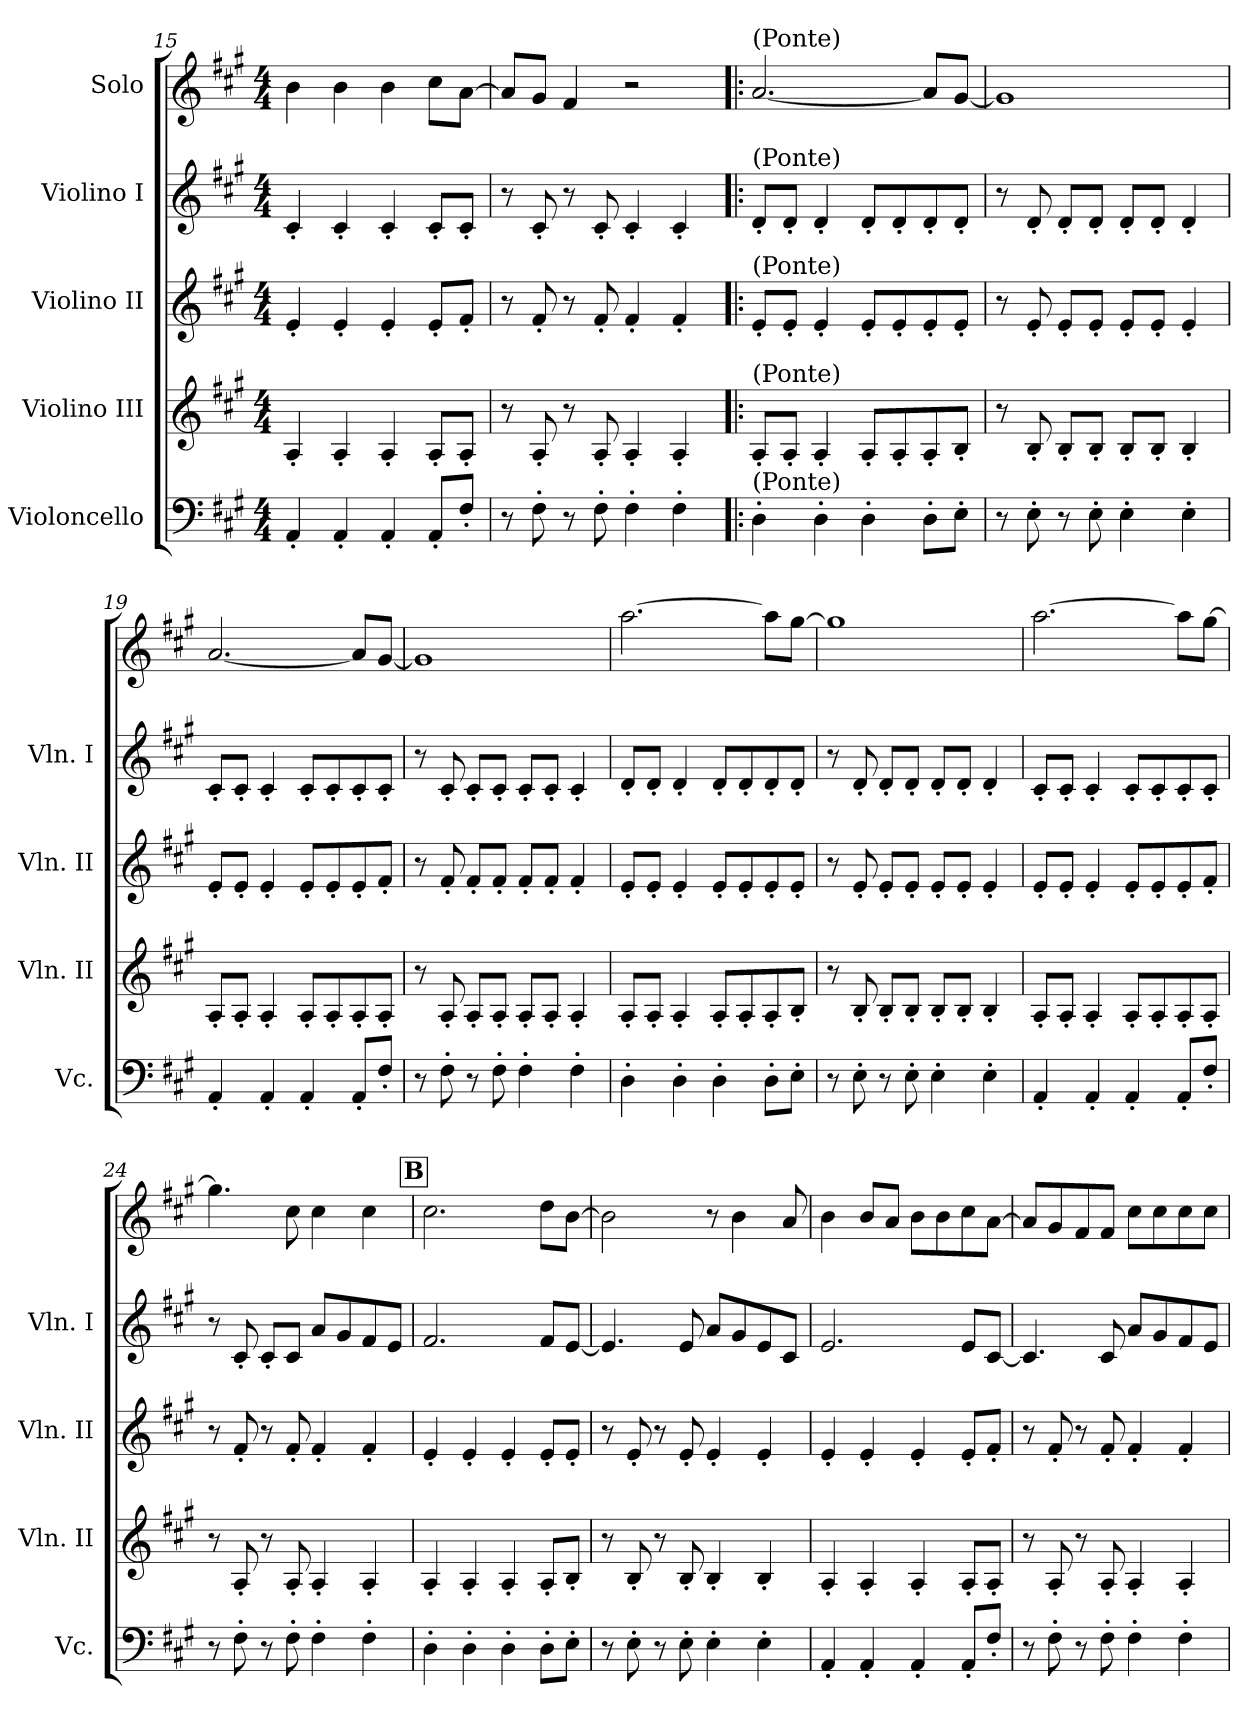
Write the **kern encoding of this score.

**kern	**kern	**kern	**kern	**kern
*part5	*part4	*part3	*part2	*part1
*staff5	*staff4	*staff3	*staff2	*staff1
*I"Violoncello	*I"Violino III	*I"Violino II	*I"Violino I	*I"Solo
*I'Vc.	*I'Vln. II	*I'Vln. II	*I'Vln. I	*
*clefF4	*clefG2	*clefG2	*clefG2	*clefG2
*k[f#c#g#]	*k[f#c#g#]	*k[f#c#g#]	*k[f#c#g#]	*k[f#c#g#]
*A:	*A:	*A:	*A:	*A:
*M4/4	*M4/4	*M4/4	*M4/4	*M4/4
=15	=15	=15	=15	=15
4AA'/	4A'/	4e'/	4c#'/	4b\
4AA'/	4A'/	4e'/	4c#'/	4b\
4AA'/	4A'/	4e'/	4c#'/	4b\
8AA'/L	8A'/L	8e'/L	8c#'/L	8cc#\L
8F#'/J	8A'/J	8f#'/J	8c#'/J	[8a\J
=16	=16	=16	=16	=16
8r	8r	8r	8r	8a/L]
8F#'\	8A'/	8f#'/	8c#'/	8g#/J
8r	8r	8r	8r	4f#/
8F#'\	8A'/	8f#'/	8c#'/	.
4F#'\	4A'/	4f#'/	4c#'/	2r
4F#'\	4A'/	4f#'/	4c#'/	.
=17!|:	=17!|:	=17!|:	=17!|:	=17!|:
!	!	!	!	!LO:TX:a:t=(Ponte)
!	!	!	!LO:TX:a:t=(Ponte)	!
!	!	!LO:TX:a:t=(Ponte)	!	!
!	!LO:TX:a:t=(Ponte)	!	!	!
!LO:TX:a:t=(Ponte)	!	!	!	!
4D'\	8A'/L	8e'/L	8d'/L	[2.a/
.	8A'/J	8e'/J	8d'/J	.
4D'\	4A'/	4e'/	4d'/	.
4D'\	8A'/L	8e'/L	8d'/L	.
.	8A'/	8e'/	8d'/	.
8D'\L	8A'/	8e'/	8d'/	8a/L]
8E'\J	8B'/J	8e'/J	8d'/J	[8g#/J
!!LO:PB:g=z
=18	=18	=18	=18	=18
8r	8r	8r	8r	1g#]
8E'\	8B'/	8e'/	8d'/	.
8r	8B'/L	8e'/L	8d'/L	.
8E'\	8B'/J	8e'/J	8d'/J	.
4E'\	8B'/L	8e'/L	8d'/L	.
.	8B'/J	8e'/J	8d'/J	.
4E'\	4B'/	4e'/	4d'/	.
=19	=19	=19	=19	=19
4AA'/	8A'/L	8e'/L	8c#'/L	[2.a/
.	8A'/J	8e'/J	8c#'/J	.
4AA'/	4A'/	4e'/	4c#'/	.
4AA'/	8A'/L	8e'/L	8c#'/L	.
.	8A'/	8e'/	8c#'/	.
8AA'/L	8A'/	8e'/	8c#'/	8a/L]
8F#'/J	8A'/J	8f#'/J	8c#'/J	[8g#/J
=20	=20	=20	=20	=20
8r	8r	8r	8r	1g#]
8F#'\	8A'/	8f#'/	8c#'/	.
8r	8A'/L	8f#'/L	8c#'/L	.
8F#'\	8A'/J	8f#'/J	8c#'/J	.
4F#'\	8A'/L	8f#'/L	8c#'/L	.
.	8A'/J	8f#'/J	8c#'/J	.
4F#'\	4A'/	4f#'/	4c#'/	.
!!LO:LB:g=z
=21	=21	=21	=21	=21
4D'\	8A'/L	8e'/L	8d'/L	[2.aa\
.	8A'/J	8e'/J	8d'/J	.
4D'\	4A'/	4e'/	4d'/	.
4D'\	8A'/L	8e'/L	8d'/L	.
.	8A'/	8e'/	8d'/	.
8D'\L	8A'/	8e'/	8d'/	8aa\L]
8E'\J	8B'/J	8e'/J	8d'/J	[8gg#\J
!!LO:PB:g=z
=22	=22	=22	=22	=22
8r	8r	8r	8r	1gg#]
8E'\	8B'/	8e'/	8d'/	.
8r	8B'/L	8e'/L	8d'/L	.
8E'\	8B'/J	8e'/J	8d'/J	.
4E'\	8B'/L	8e'/L	8d'/L	.
.	8B'/J	8e'/J	8d'/J	.
4E'\	4B'/	4e'/	4d'/	.
=23	=23	=23	=23	=23
4AA'/	8A'/L	8e'/L	8c#'/L	[2.aa\
.	8A'/J	8e'/J	8c#'/J	.
4AA'/	4A'/	4e'/	4c#'/	.
4AA'/	8A'/L	8e'/L	8c#'/L	.
.	8A'/	8e'/	8c#'/	.
8AA'/L	8A'/	8e'/	8c#'/	8aa\L]
8F#'/J	8A'/J	8f#'/J	8c#'/J	[8gg#\J
=24	=24	=24	=24	=24
8r	8r	8r	8r	4.gg#\]
8F#'\	8A'/	8f#'/	8c#'/	.
8r	8r	8r	8c#'/L	.
8F#'\	8A'/	8f#'/	8c#/J	8cc#\
4F#'\	4A'/	4f#'/	8a/L	4cc#\
.	.	.	8g#/	.
4F#'\	4A'/	4f#'/	8f#/	4cc#\
.	.	.	8e/J	.
!!LO:REH:place=s1:a:B:fs=19.9975:t=B
=25	=25	=25	=25	=25
4D'\	4A'/	4e'/	2.f#/	2.cc#\
4D'\	4A'/	4e'/	.	.
4D'\	4A'/	4e'/	.	.
8D'\L	8A'/L	8e'/L	8f#/L	8dd\L
8E'\J	8B'/J	8e'/J	[8e/J	[8b\J
!!LO:LB:g=z
=26	=26	=26	=26	=26
8r	8r	8r	4.e/]	2b\]
8E'\	8B'/	8e'/	.	.
8r	8r	8r	.	.
8E'\	8B'/	8e'/	8e/	.
4E'\	4B'/	4e'/	8a/L	8r
.	.	.	8g#/	4b\
4E'\	4B'/	4e'/	8e/	.
.	.	.	8c#/J	8a/
=27	=27	=27	=27	=27
4AA'/	4A'/	4e'/	2.e/	4b\
4AA'/	4A'/	4e'/	.	8b/L
.	.	.	.	8a/J
4AA'/	4A'/	4e'/	.	8b\L
.	.	.	.	8b\
8AA'/L	8A'/L	8e'/L	8e/L	8cc#\
8F#'/J	8A'/J	8f#'/J	[8c#/J	[8a\J
=28	=28	=28	=28	=28
8r	8r	8r	4.c#/]	8a/L]
8F#'\	8A'/	8f#'/	.	8g#/
8r	8r	8r	.	8f#/
8F#'\	8A'/	8f#'/	8c#/	8f#/J
4F#'\	4A'/	4f#'/	8a/L	8cc#\L
.	.	.	8g#/	8cc#\
4F#'\	4A'/	4f#'/	8f#/	8cc#\
.	.	.	8e/J	8cc#\J
=	=	=	=	=
*-	*-	*-	*-	*-
